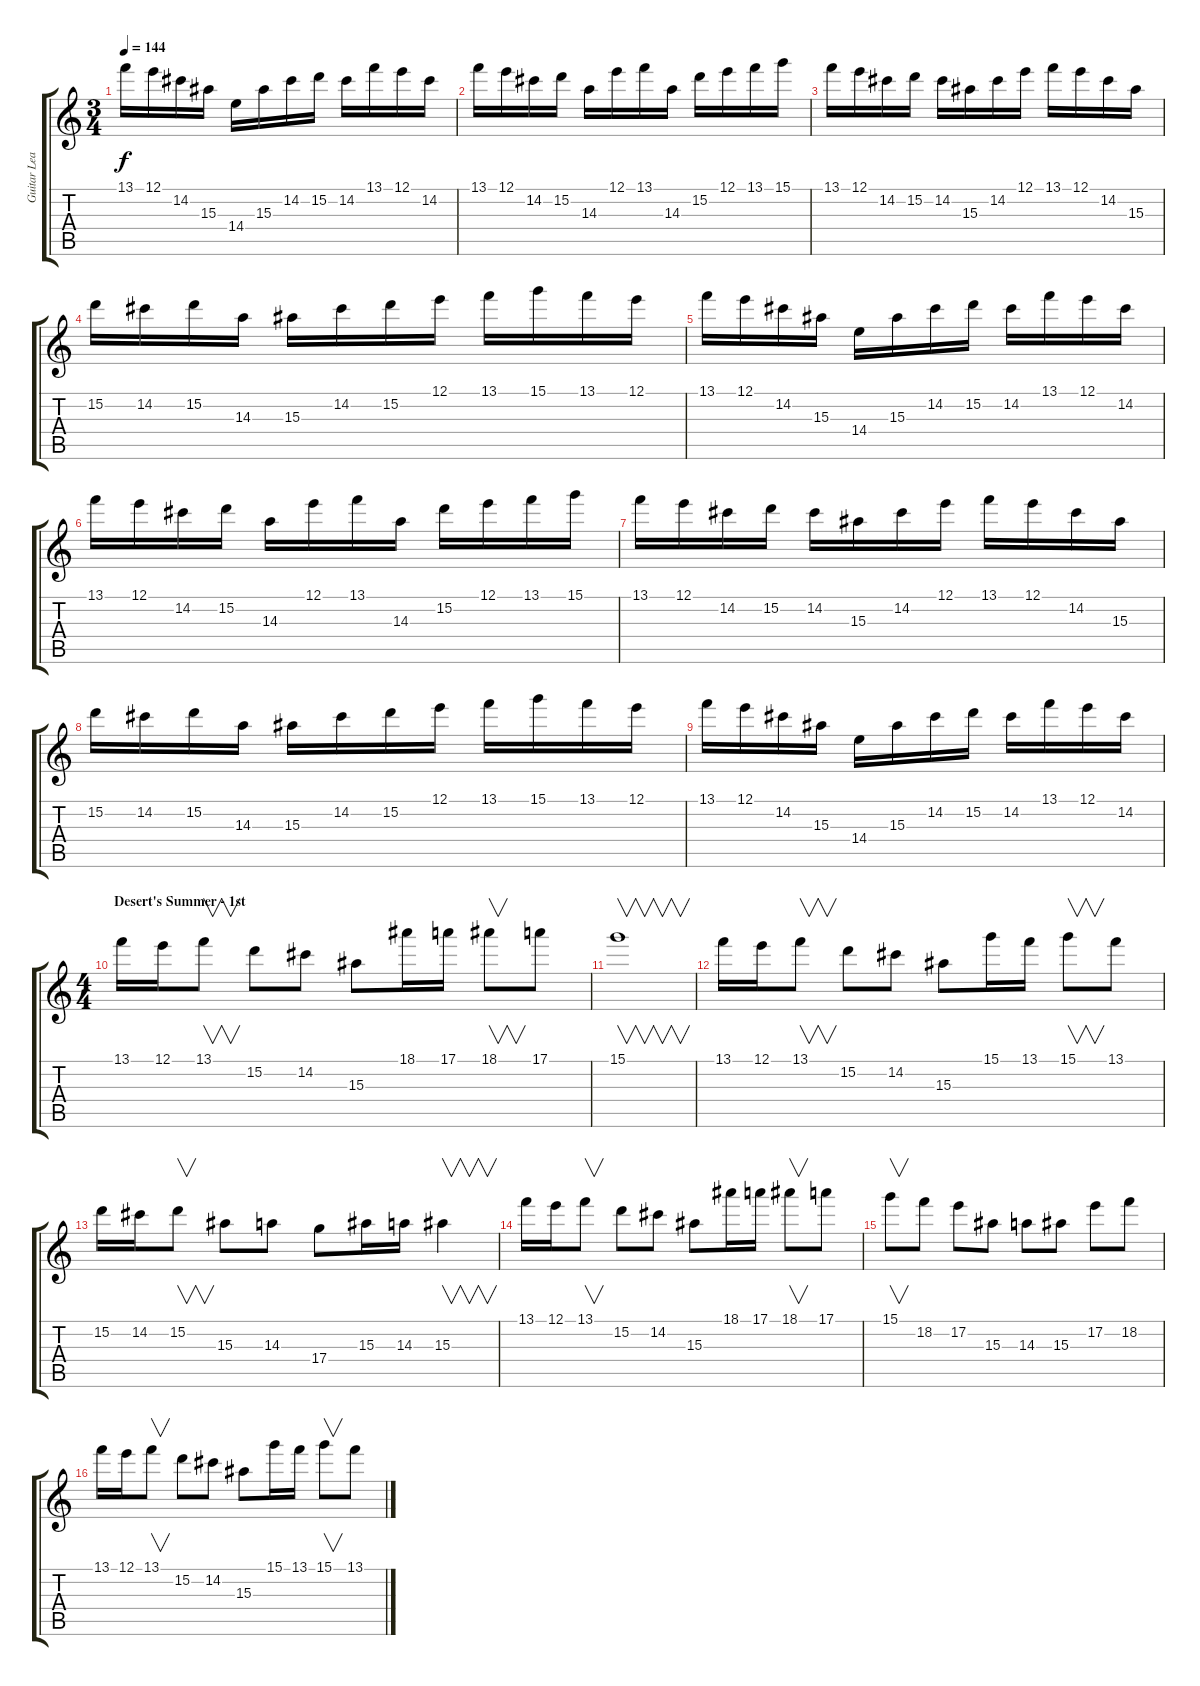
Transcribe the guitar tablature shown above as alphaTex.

\track ("Guitar Lead" "Guitar Lea") {instrument distortionguitar}
\staff {score tabs}
\tuning (E4 B3 G3 D3 A2 E2) {hide}
\ts (3 4)
\tempo 144
\clef g2
\ks c
13.1.16{dy f} 12.1.16 14.2.16 15.3.16 14.4.16 15.3.16 14.2.16 15.2.16 14.2.16 13.1.16 12.1.16 14.2.16 |
13.1.16 12.1.16 14.2.16 15.2.16 14.3.16 12.1.16 13.1.16 14.3.16 15.2.16 12.1.16 13.1.16 15.1.16 |
13.1.16 12.1.16 14.2.16 15.2.16 14.2.16 15.3.16 14.2.16 12.1.16 13.1.16 12.1.16 14.2.16 15.3.16 |
15.2.16 14.2.16 15.2.16 14.3.16 15.3.16 14.2.16 15.2.16 12.1.16 13.1.16 15.1.16 13.1.16 12.1.16 |
13.1.16 12.1.16 14.2.16 15.3.16 14.4.16 15.3.16 14.2.16 15.2.16 14.2.16 13.1.16 12.1.16 14.2.16 |
13.1.16 12.1.16 14.2.16 15.2.16 14.3.16 12.1.16 13.1.16 14.3.16 15.2.16 12.1.16 13.1.16 15.1.16 |
13.1.16 12.1.16 14.2.16 15.2.16 14.2.16 15.3.16 14.2.16 12.1.16 13.1.16 12.1.16 14.2.16 15.3.16 |
15.2.16 14.2.16 15.2.16 14.3.16 15.3.16 14.2.16 15.2.16 12.1.16 13.1.16 15.1.16 13.1.16 12.1.16 |
13.1.16 12.1.16 14.2.16 15.3.16 14.4.16 15.3.16 14.2.16 15.2.16 14.2.16 13.1.16 12.1.16 14.2.16 |
\ts (4 4)
\section ("" "Desert's Summer - 1st")
13.1.16 12.1.16 13.1.8{v} 15.2.8 14.2.8 15.3.8 18.1.16 17.1.16 18.1.8{v} 17.1.8 |
15.1.1{v} |
13.1.16 12.1.16 13.1.8{v} 15.2.8 14.2.8 15.3.8 15.1.16 13.1.16 15.1.8{v} 13.1.8 |
15.2.16 14.2.16 15.2.8{v} 15.3.8 14.3.8 17.4.8 15.3.16 14.3.16 15.3.4{v} |
13.1.16 12.1.16 13.1.8{v} 15.2.8 14.2.8 15.3.8 18.1.16 17.1.16 18.1.8{v} 17.1.8 |
15.1.8{v} 18.2.8 17.2.8 15.3.8 14.3.8 15.3.8 17.2.8 18.2.8 |
13.1.16 12.1.16 13.1.8{v} 15.2.8 14.2.8 15.3.8 15.1.16 13.1.16 15.1.8{v} 13.1.8
